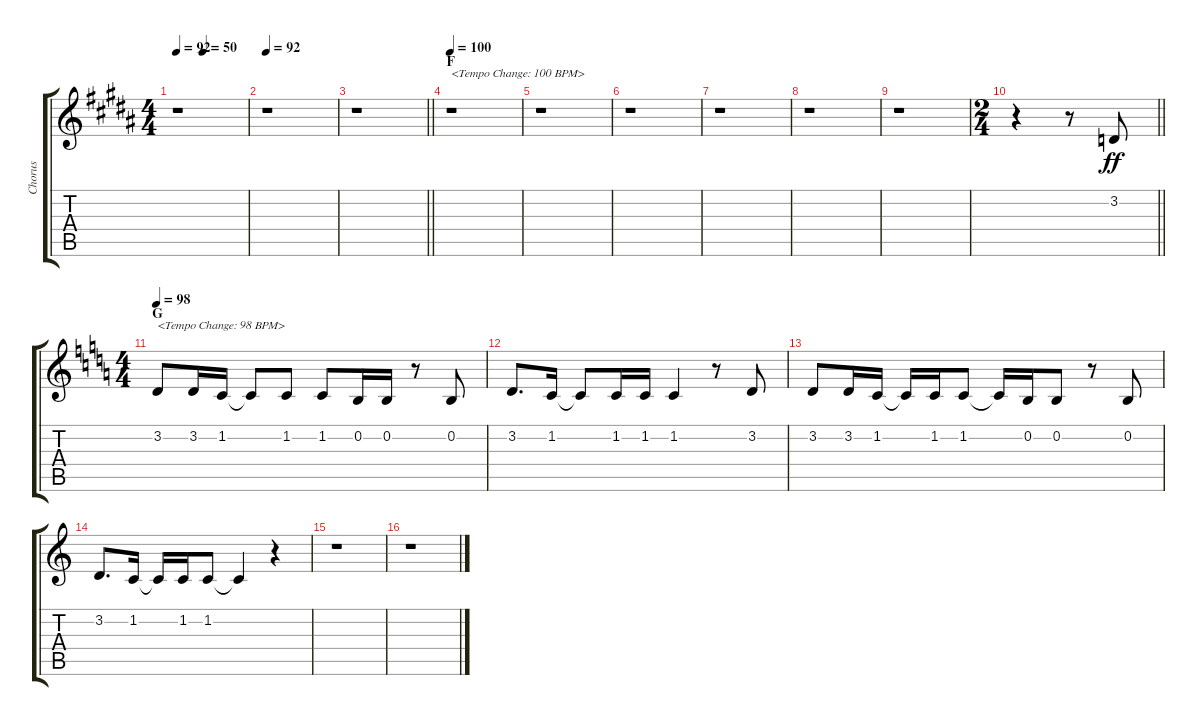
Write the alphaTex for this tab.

\track ("Chorus" "Chorus") {instrument voiceoohs}
\staff {score tabs}
\tuning (E4 B3 G3 D3 A2 E2) {hide}
\ts (4 4)
\tempo 92
\tempo (50 0.375)
\clef g2
\ks b
r.1{dy ff} |
\tempo 92
r.1 |
\barLineRight lightlight
r.1 |
\section ("" "F")
\tempo 100
r.1{txt "<Tempo Change: 100 BPM>"} |
r.1 |
r.1 |
r.1 |
r.1 |
r.1 |
\ts (2 4)
\barLineRight lightlight
r.4 r.8 3.2.8 |
\ts (4 4)
\section ("" "G")
\tempo 98
\ks c
3.2.8{txt "<Tempo Change: 98 BPM>"} 3.2.16 1.2.16 1.2{t}.8 1.2.8 1.2.8 0.2.16 0.2.16 r.8 0.2.8 |
3.2.8{d} 1.2.16 1.2{t}.8 1.2.16 1.2.16 1.2.4 r.8 3.2.8 |
3.2.8 3.2.16 1.2.16 1.2{t}.16 1.2.16 1.2.8 1.2{t}.16 0.2.16 0.2.8 r.8 0.2.8 |
3.2.8{d} 1.2.16 1.2{t}.16 1.2.16 1.2.8 1.2{t}.4 r.4 |
r.1 |
r.1
